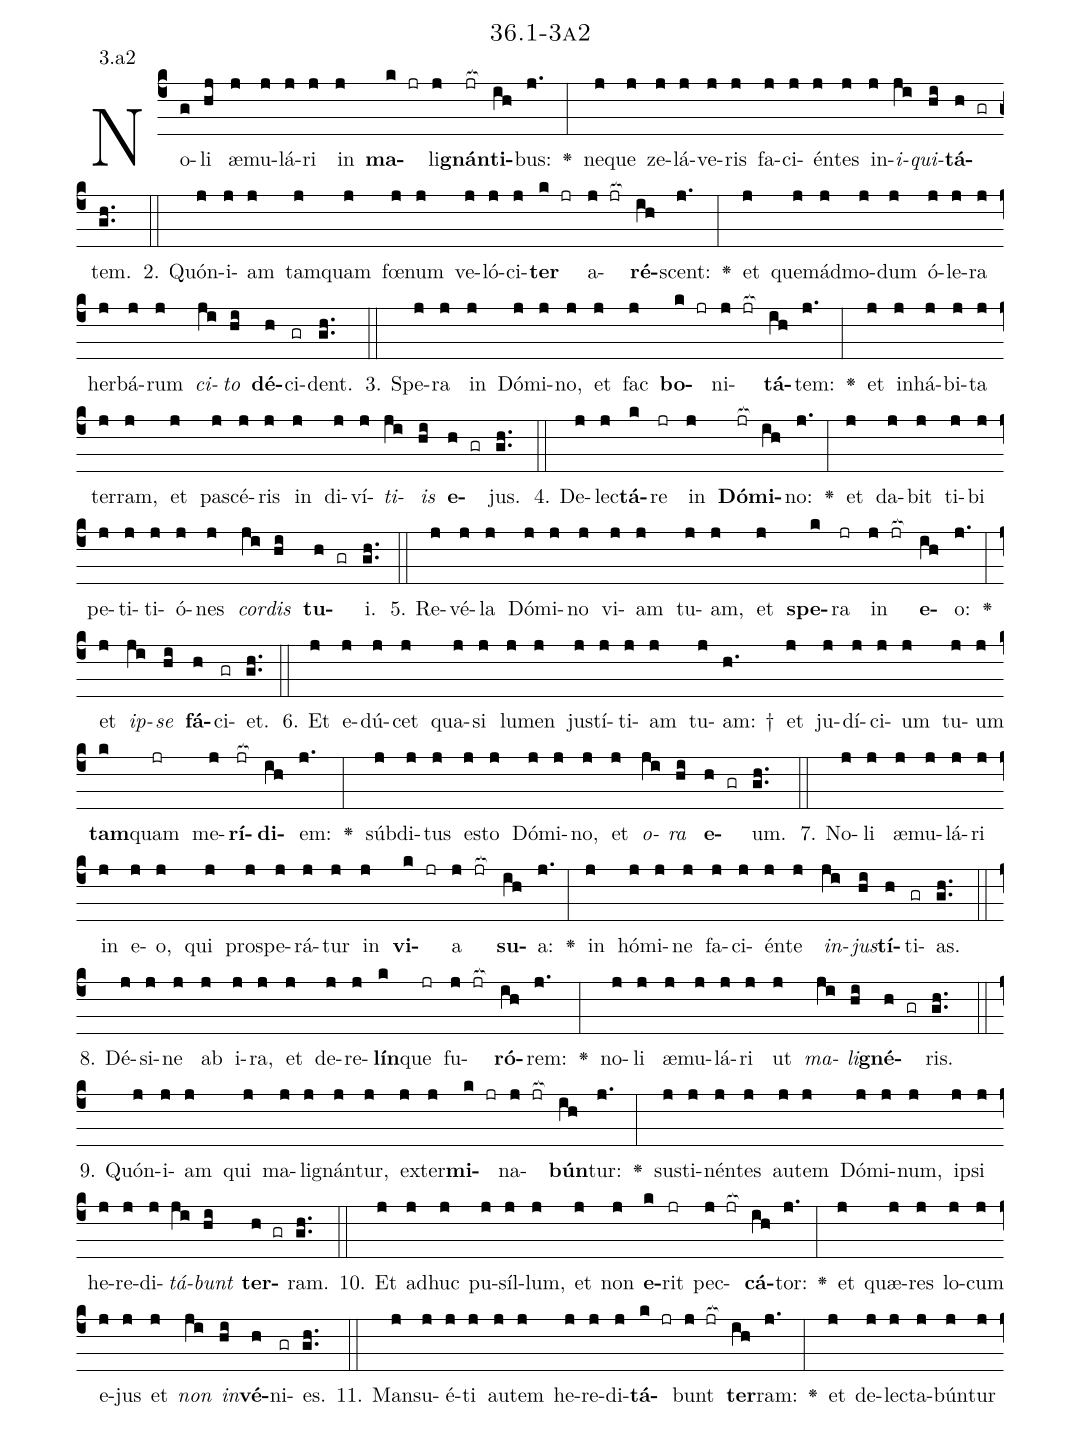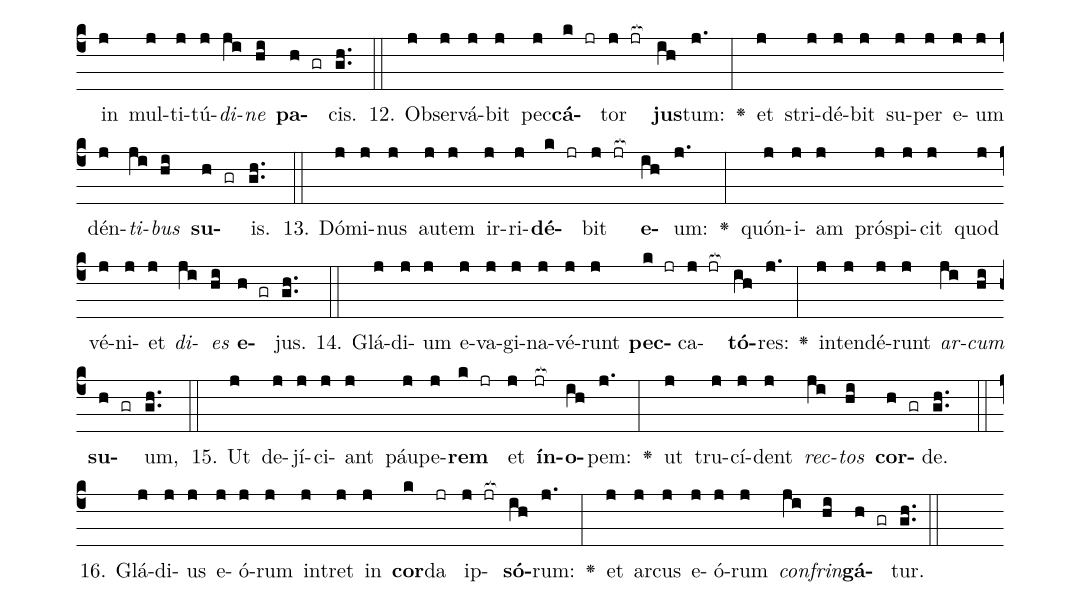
name: 36.1-3a2;
annotation: 3.a2;
%%
(c4)No(g)li(hj) æ(j)mu(j)lá(j)ri(j) in(j) <b>ma</b>(k jr)li(j)<b>gnán</b>(jr[ocb:1{])<b>ti</b>(ih[ocb:0}])bus:(j.) <v>\greheightstar</v>(:) ne(j)que(j) ze(j)lá(j)ve(j)ris(j) fa(j)ci(j)én(j)tes(j) in(j)<i>i</i>(ji)<i>qui</i>(hi)<b>tá</b>(h gr)tem.(gh..) (::)
2. Quón(j)i(j)am(j) tam(j)quam(j) fœ(j)num(j) ve(j)ló(j)ci(j)<b>ter</b>(k jr) a(j jr[ocb:1{])<b>ré</b>(ih[ocb:0}])scent:(j.) <v>\greheightstar</v>(:) et(j) quem(j)ád(j)mo(j)dum(j) ó(j)le(j)ra(j) her(j)bá(j)rum(j) <i>ci</i>(ji)<i>to</i>(hi) <b>dé</b>(h)ci(gr)dent.(gh..) (::)
3. Spe(j)ra(j) in(j) Dó(j)mi(j)no,(j) et(j) fac(j) <b>bo</b>(k jr)ni(j jr[ocb:1{])<b>tá</b>(ih[ocb:0}])tem:(j.) <v>\greheightstar</v>(:) et(j) in(j)há(j)bi(j)ta(j) ter(j)ram,(j) et(j) pa(j)scé(j)ris(j) in(j) di(j)ví(j)<i>ti</i>(ji)<i>is</i>(hi) <b>e</b>(h gr)jus.(gh..) (::)
4. De(j)lec(j)<b>tá</b>(k)re(jr) in(j) <b>Dó</b>(jr[ocb:1{])<b>mi</b>(ih[ocb:0}])no:(j.) <v>\greheightstar</v>(:) et(j) da(j)bit(j) ti(j)bi(j) pe(j)ti(j)ti(j)ó(j)nes(j) <i>cor</i>(ji)<i>dis</i>(hi) <b>tu</b>(h gr)i.(gh..) (::)
5. Re(j)vé(j)la(j) Dó(j)mi(j)no(j) vi(j)am(j) tu(j)am,(j) et(j) <b>spe</b>(k)ra(jr) in(j jr[ocb:1{]) <b>e</b>(ih[ocb:0}])o:(j.) <v>\greheightstar</v>(:) et(j) <i>ip</i>(ji)<i>se</i>(hi) <b>fá</b>(h)ci(gr)et.(gh..) (::)
6. Et(j) e(j)dú(j)cet(j) qua(j)si(j) lu(j)men(j) jus(j)tí(j)ti(j)am(j) tu(j)am: †(h.) et(j) ju(j)dí(j)ci(j)um(j) tu(j)um(j) <b>tam</b>(k)quam(jr) me(j)<b>rí</b>(jr[ocb:1{])<b>di</b>(ih[ocb:0}])em:(j.) <v>\greheightstar</v>(:) súb(j)di(j)tus(j) es(j)to(j) Dó(j)mi(j)no,(j) et(j) <i>o</i>(ji)<i>ra</i>(hi) <b>e</b>(h gr)um.(gh..) (::)
7. No(j)li(j) æ(j)mu(j)lá(j)ri(j) in(j) e(j)o,(j) qui(j) pro(j)spe(j)rá(j)tur(j) in(j) <b>vi</b>(k jr)a(j jr[ocb:1{]) <b>su</b>(ih[ocb:0}])a:(j.) <v>\greheightstar</v>(:) in(j) hó(j)mi(j)ne(j) fa(j)ci(j)én(j)te(j) <i>in</i>(ji)<i>jus</i>(hi)<b>tí</b>(h)ti(gr)as.(gh..) (::)
8. Dé(j)si(j)ne(j) ab(j) i(j)ra,(j) et(j) de(j)re(j)<b>lín</b>(k)que(jr) fu(j jr[ocb:1{])<b>ró</b>(ih[ocb:0}])rem:(j.) <v>\greheightstar</v>(:) no(j)li(j) æ(j)mu(j)lá(j)ri(j) ut(j) <i>ma</i>(ji)<i>li</i>(hi)<b>gné</b>(h gr)ris.(gh..) (::)
9. Quón(j)i(j)am(j) qui(j) ma(j)li(j)gnán(j)tur,(j) ex(j)ter(j)<b>mi</b>(k jr)na(j jr[ocb:1{])<b>bún</b>(ih[ocb:0}])tur:(j.) <v>\greheightstar</v>(:) sus(j)ti(j)nén(j)tes(j) au(j)tem(j) Dó(j)mi(j)num,(j) ip(j)si(j) he(j)re(j)di(j)<i>tá</i>(ji)<i>bunt</i>(hi) <b>ter</b>(h gr)ram.(gh..) (::)
10. Et(j) ad(j)huc(j) pu(j)síl(j)lum,(j) et(j) non(j) <b>e</b>(k)rit(jr) pec(j jr[ocb:1{])<b>cá</b>(ih[ocb:0}])tor:(j.) <v>\greheightstar</v>(:) et(j) quæ(j)res(j) lo(j)cum(j) e(j)jus(j) et(j) <i>non</i>(ji) <i>in</i>(hi)<b>vé</b>(h)ni(gr)es.(gh..) (::)
11. Man(j)su(j)é(j)ti(j) au(j)tem(j) he(j)re(j)di(j)<b>tá</b>(k jr)bunt(j jr[ocb:1{]) <b>ter</b>(ih[ocb:0}])ram:(j.) <v>\greheightstar</v>(:) et(j) de(j)lec(j)ta(j)bún(j)tur(j) in(j) mul(j)ti(j)tú(j)<i>di</i>(ji)<i>ne</i>(hi) <b>pa</b>(h gr)cis.(gh..) (::)
12. Ob(j)ser(j)vá(j)bit(j) pec(j)<b>cá</b>(k jr)tor(j jr[ocb:1{]) <b>jus</b>(ih[ocb:0}])tum:(j.) <v>\greheightstar</v>(:) et(j) stri(j)dé(j)bit(j) su(j)per(j) e(j)um(j) dén(j)<i>ti</i>(ji)<i>bus</i>(hi) <b>su</b>(h gr)is.(gh..) (::)
13. Dó(j)mi(j)nus(j) au(j)tem(j) ir(j)ri(j)<b>dé</b>(k jr)bit(j jr[ocb:1{]) <b>e</b>(ih[ocb:0}])um:(j.) <v>\greheightstar</v>(:) quón(j)i(j)am(j) pró(j)spi(j)cit(j) quod(j) vé(j)ni(j)et(j) <i>di</i>(ji)<i>es</i>(hi) <b>e</b>(h gr)jus.(gh..) (::)
14. Glá(j)di(j)um(j) e(j)va(j)gi(j)na(j)vé(j)runt(j) <b>pec</b>(k jr)ca(j jr[ocb:1{])<b>tó</b>(ih[ocb:0}])res:(j.) <v>\greheightstar</v>(:) in(j)ten(j)dé(j)runt(j) <i>ar</i>(ji)<i>cum</i>(hi) <b>su</b>(h gr)um,(gh..) (::)
15. Ut(j) de(j)jí(j)ci(j)ant(j) páu(j)pe(j)<b>rem</b>(k jr) et(j) <b>ín</b>(jr[ocb:1{])<b>o</b>(ih[ocb:0}])pem:(j.) <v>\greheightstar</v>(:) ut(j) tru(j)cí(j)dent(j) <i>rec</i>(ji)<i>tos</i>(hi) <b>cor</b>(h gr)de.(gh..) (::)
16. Glá(j)di(j)us(j) e(j)ó(j)rum(j) in(j)tret(j) in(j) <b>cor</b>(k)da(jr) ip(j jr[ocb:1{])<b>só</b>(ih[ocb:0}])rum:(j.) <v>\greheightstar</v>(:) et(j) ar(j)cus(j) e(j)ó(j)rum(j) <i>con</i>(ji)<i>frin</i>(hi)<b>gá</b>(h gr)tur.(gh..) (::)
